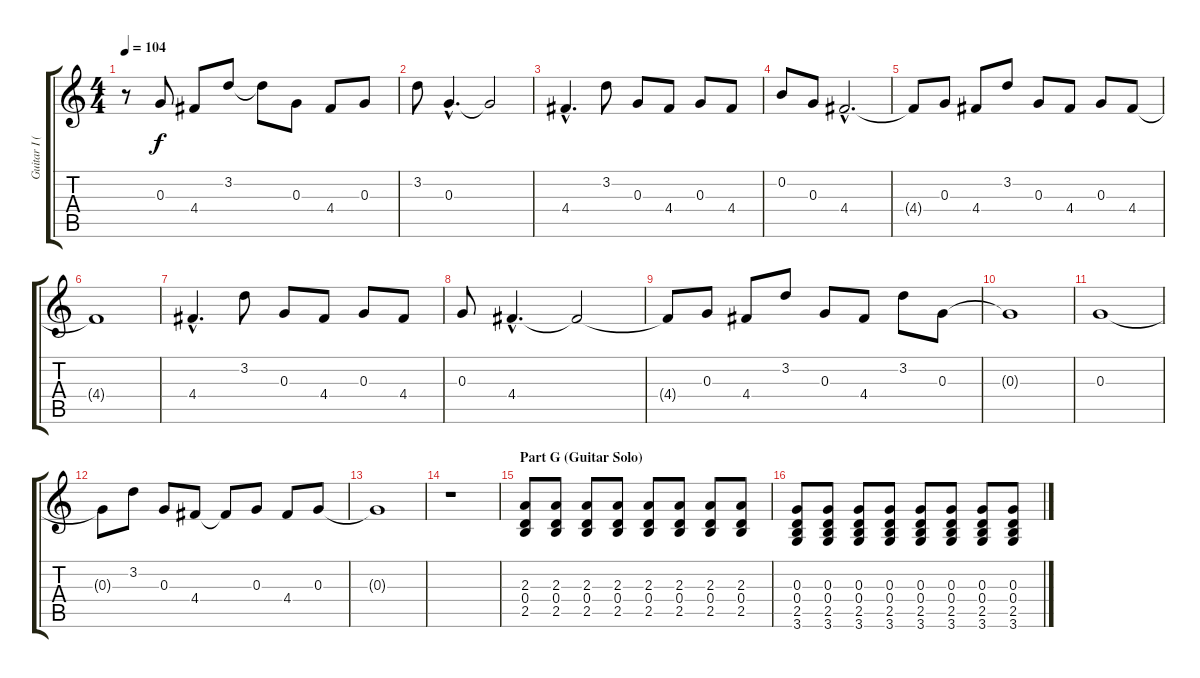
\track ("Guitar I (Kaoru)" "Guitar I (") {instrument distortionguitar}
\staff {score tabs}
\tuning (E4 B3 G3 D3 A2 E2) {hide}
\ts (4 4)
\tempo 104
\clef g2
\ks c
r.8{dy f} 0.3.8 4.4.8 3.2.8 3.2{t}.8 0.3.8 4.4.8 0.3.8 |
3.2.8 0.3{hac}.4{d} 0.3{t}.2 |
4.4{hac}.4{d} 3.2.8 0.3.8 4.4.8 0.3.8 4.4.8 |
0.2.8 0.3.8 4.4{hac}.2{d} |
4.4{t}.8 0.3.8 4.4.8 3.2.8 0.3.8 4.4.8 0.3.8 4.4.8 |
4.4{t}.1 |
4.4{hac}.4{d} 3.2.8 0.3.8 4.4.8 0.3.8 4.4.8 |
0.3.8 4.4{hac}.4{d} 4.4{t}.2 |
4.4{t}.8 0.3.8 4.4.8 3.2.8 0.3.8 4.4.8 3.2.8 0.3.8 |
0.3{t}.1 |
0.3.1 |
0.3{t}.8 3.2.8 0.3.8 4.4.8 4.4{t}.8 0.3.8 4.4.8 0.3.8 |
0.3{t}.1 |
r.1 |
\section ("" "Part G (Guitar Solo)")
(2.3 0.4 2.5).8 (2.3 0.4 2.5).8 (2.3 0.4 2.5).8 (2.3 0.4 2.5).8 (2.3 0.4 2.5).8 (2.3 0.4 2.5).8 (2.3 0.4 2.5).8 (2.3 0.4 2.5).8 |
(0.3 0.4 2.5 3.6).8 (0.3 0.4 2.5 3.6).8 (0.3 0.4 2.5 3.6).8 (0.3 0.4 2.5 3.6).8 (0.3 0.4 2.5 3.6).8 (0.3 0.4 2.5 3.6).8 (0.3 0.4 2.5 3.6).8 (0.3 0.4 2.5 3.6).8
